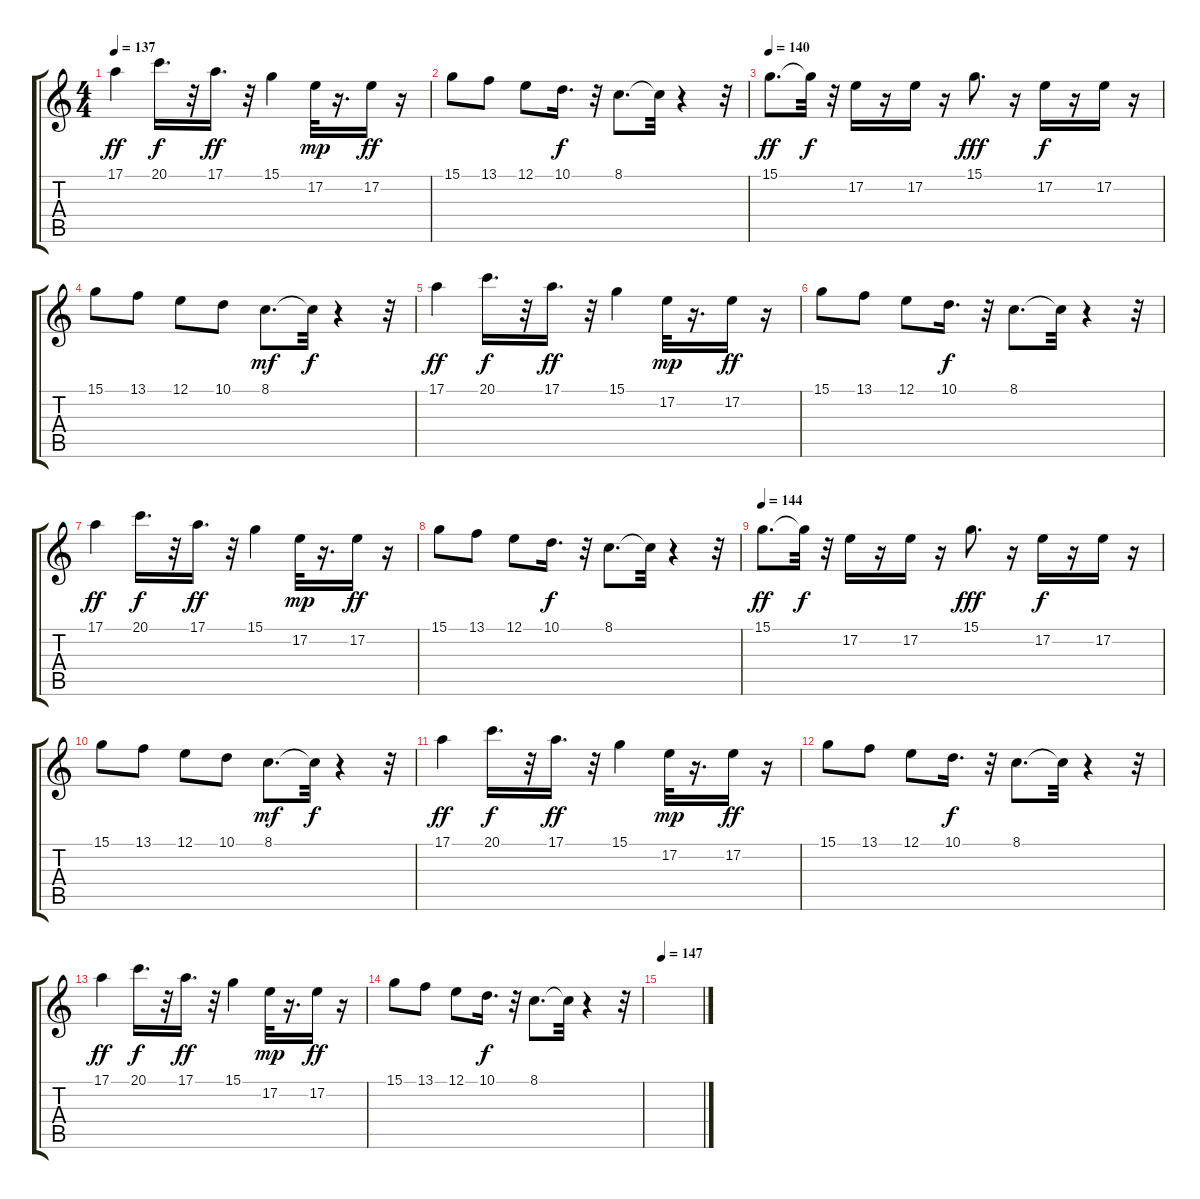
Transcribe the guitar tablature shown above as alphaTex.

\track "" {instrument vibraphone}
\staff {score tabs}
\tuning (E4 B3 G3 D3 A2 E2) {hide}
\ts (4 4)
\tempo 137
\clef g2
\ks c
17.1.4{dy ff} 20.1.16{d dy f} r.32 17.1.16{d dy ff} r.32 15.1.4 17.2.32{dy mp} r.16{d} 17.2.16{dy ff} r.16 |
15.1.8 13.1.8 12.1.8 10.1.16{d dy f} r.32 8.1.8{d} 8.1{t}.32 r.4 r.32 |
\tempo 140
15.1.8{d dy ff} 15.1{t}.32{dy f} r.32 17.2.16 r.16 17.2.16 r.16 15.1.8{d dy fff} r.16 17.2.16{dy f} r.16 17.2.16 r.16 |
15.1.8 13.1.8 12.1.8 10.1.8 8.1.8{d dy mf} 8.1{t}.32{dy f} r.4 r.32 |
17.1.4{dy ff} 20.1.16{d dy f} r.32 17.1.16{d dy ff} r.32 15.1.4 17.2.32{dy mp} r.16{d} 17.2.16{dy ff} r.16 |
15.1.8 13.1.8 12.1.8 10.1.16{d dy f} r.32 8.1.8{d} 8.1{t}.32 r.4 r.32 |
17.1.4{dy ff} 20.1.16{d dy f} r.32 17.1.16{d dy ff} r.32 15.1.4 17.2.32{dy mp} r.16{d} 17.2.16{dy ff} r.16 |
15.1.8 13.1.8 12.1.8 10.1.16{d dy f} r.32 8.1.8{d} 8.1{t}.32 r.4 r.32 |
\tempo 144
15.1.8{d dy ff} 15.1{t}.32{dy f} r.32 17.2.16 r.16 17.2.16 r.16 15.1.8{d dy fff} r.16 17.2.16{dy f} r.16 17.2.16 r.16 |
15.1.8 13.1.8 12.1.8 10.1.8 8.1.8{d dy mf} 8.1{t}.32{dy f} r.4 r.32 |
17.1.4{dy ff} 20.1.16{d dy f} r.32 17.1.16{d dy ff} r.32 15.1.4 17.2.32{dy mp} r.16{d} 17.2.16{dy ff} r.16 |
15.1.8 13.1.8 12.1.8 10.1.16{d dy f} r.32 8.1.8{d} 8.1{t}.32 r.4 r.32 |
17.1.4{dy ff} 20.1.16{d dy f} r.32 17.1.16{d dy ff} r.32 15.1.4 17.2.32{dy mp} r.16{d} 17.2.16{dy ff} r.16 |
15.1.8 13.1.8 12.1.8 10.1.16{d dy f} r.32 8.1.8{d} 8.1{t}.32 r.4 r.32 |
\tempo 147
